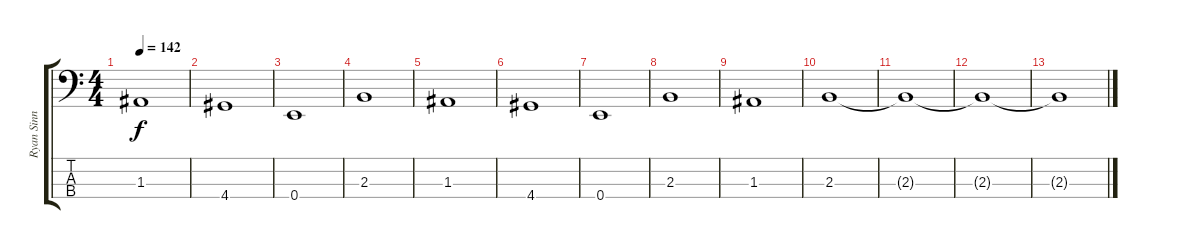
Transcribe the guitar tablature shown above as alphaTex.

\track ("Ryan Sinn" "Ryan Sinn") {instrument electricbassfinger}
\staff {score tabs}
\tuning (G2 D2 A1 E1) {hide}
\ts (4 4)
\tempo 142
\clef f4
\ks c
1.3.1{dy f} |
4.4.1 |
0.4.1 |
2.3.1 |
1.3.1 |
4.4.1 |
0.4.1 |
2.3.1 |
1.3.1 |
2.3.1{volume 0} |
2.3{t}.1 |
2.3{t}.1 |
2.3{t}.1
